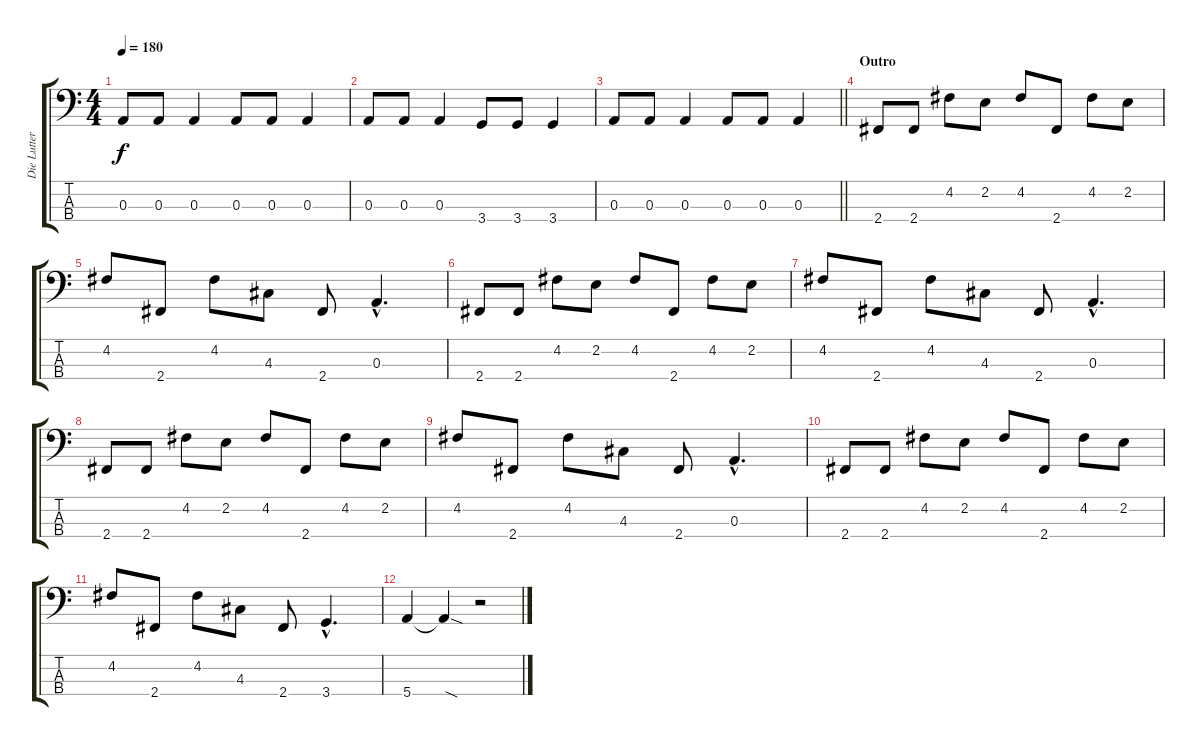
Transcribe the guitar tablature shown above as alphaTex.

\track ("Die Lutter" "Die Lutter") {instrument electricbasspick}
\staff {score tabs}
\tuning (G2 D2 A1 E1) {hide}
\ts (4 4)
\tempo 180
\clef f4
\ks c
0.3.8{dy f} 0.3.8 0.3.4 0.3.8 0.3.8 0.3.4 |
0.3.8 0.3.8 0.3.4 3.4.8 3.4.8 3.4.4 |
\barLineRight lightlight
0.3.8 0.3.8 0.3.4 0.3.8 0.3.8 0.3.4 |
\section ("" "Outro")
2.4.8 2.4.8 4.2.8 2.2.8 4.2.8 2.4.8 4.2.8 2.2.8 |
4.2.8 2.4.8 4.2.8 4.3.8 2.4.8 0.3{hac}.4{d} |
2.4.8 2.4.8 4.2.8 2.2.8 4.2.8 2.4.8 4.2.8 2.2.8 |
4.2.8 2.4.8 4.2.8 4.3.8 2.4.8 0.3{hac}.4{d} |
2.4.8 2.4.8 4.2.8 2.2.8 4.2.8 2.4.8 4.2.8 2.2.8 |
4.2.8 2.4.8 4.2.8 4.3.8 2.4.8 0.3{hac}.4{d} |
2.4.8 2.4.8 4.2.8 2.2.8 4.2.8 2.4.8 4.2.8 2.2.8 |
4.2.8 2.4.8 4.2.8 4.3.8 2.4.8 3.4{hac}.4{d} |
5.4.4 5.4{sod t}.4 r.2
